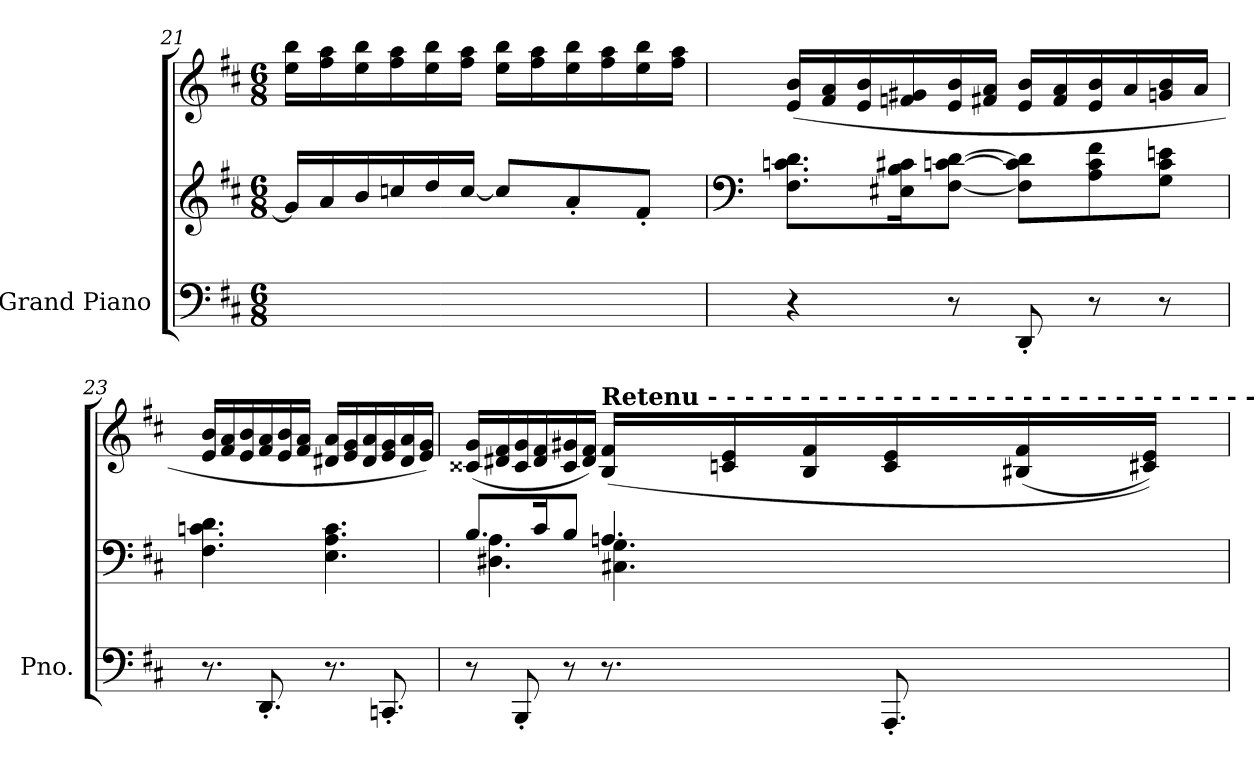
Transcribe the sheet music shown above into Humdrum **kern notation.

**kern	**kern	**kern	**dynam
*part1	*part1	*part1	*part1
*staff3	*staff2	*staff1	*staff1/2/3
*I"Grand Piano	*	*	*
*I'Pno.	*	*	*
*clefF4	*clefG2	*clefG2	*
*k[f#c#]	*k[f#c#]	*k[f#c#]	*
*M6/8	*M6/8	*M6/8	*
=21	=21	=21	=21
2.ryy	16g#/LL]	16ee\ 16bb\LL	.
.	16a/	16ff#\ 16aa\	.
.	16b/	16ee\ 16bb\	.
.	16ccn/	16ff#\ 16aa\	.
.	16dd/	16ee\ 16bb\	.
.	[16cc/JJ	16ff#\ 16aa\JJ	.
.	8cc/L]	16ee\ 16bb\LL	.
.	.	16ff#\ 16aa\	.
.	8a'/	16ee\ 16bb\	.
.	.	16ff#\ 16aa\	.
.	8f#'/J	16ee\ 16bb\	.
.	.	16ff#\ 16aa\JJ	.
=22	=22	=22	=22
*	*clefF4	*	*
!	!	!	!LO:DY:b=2
!	!	!	!LO:DY:n=1:b=2
4r	8.F#\ 8.cn\ 8.d\L	(<16e/ 16b/LL	p other-dynamics
.	.	16f#/ 16a/	.
.	.	16e/ 16b/	.
.	16E#X\ 16B\ 16c#X\K	16fn/ 16g#X/	.
8r	[8F#\ [8cn\ [8d\J	16e/ 16b/	.
.	.	16f#X/ 16a/JJ	.
8DD'/	8F#\] 8c\] 8d\]L	16e/ 16b/LL	.
.	.	16f#/ 16a/	.
8r	8A\ 8c\ 8f#\	16e/ 16b/	.
.	.	16a/	.
8r	8G\ 8c\ 8en\J	16gn/ 16b/	.
.	.	16a/JJ	.
!!LO:LB:g=z
=23	=23	=23	=23
8.r	4.F#\ 4.cn\ 4.d\	16e/ 16b/LL	.
.	.	16f#/ 16a/	.
.	.	16e/ 16b/	.
8.DD'/	.	16f#/ 16a/	.
.	.	16e/ 16b/	.
.	.	16f#/ 16a/JJ	.
8.r	4.E\ 4.A\ 4.c\	16d#X/ 16a/LL	.
.	.	16e/ 16g/	.
.	.	16d#/ 16a/	.
8.CCn'/	.	16e/ 16g/	.
.	.	16d#/ 16a/	.
.	.	16e/ 16g/JJ)	.
=24	=24	=24	=24
*	*^	*	*
8r	8.B/L	4.D#X\ 4.A\	(<16c##X/ 16g/LL	.
.	.	.	16d#X/ 16f#/	.
8BBB'/	.	.	16c##/ 16g/	.
.	16c#/K	.	16d#/ 16f#/	.
8r	8B/J	.	16c##/ 16g#X/	.
.	.	.	16d#/ 16f#/JJ)	.
!	!	!	!LO:TX:a:B:t=Retenu - - - - - - - - - - - - - - - - - - - - - - - - - - - - - - - - - - - - - - -	!
8.r	4.An/	4.C#X\ 4.G\	(<16B/ 16f#/LL	.
.	.	.	16cn/ 16e/	.
.	.	.	16B/ 16f#/	.
8.AAA'/	.	.	16c/ 16e/	.
.	.	.	(<16B#X/ 16f#/	.
.	.	.	16c#X/ 16e/JJ))	.
*	*v	*v	*	*
=	=	=	=
*-	*-	*-	*-
